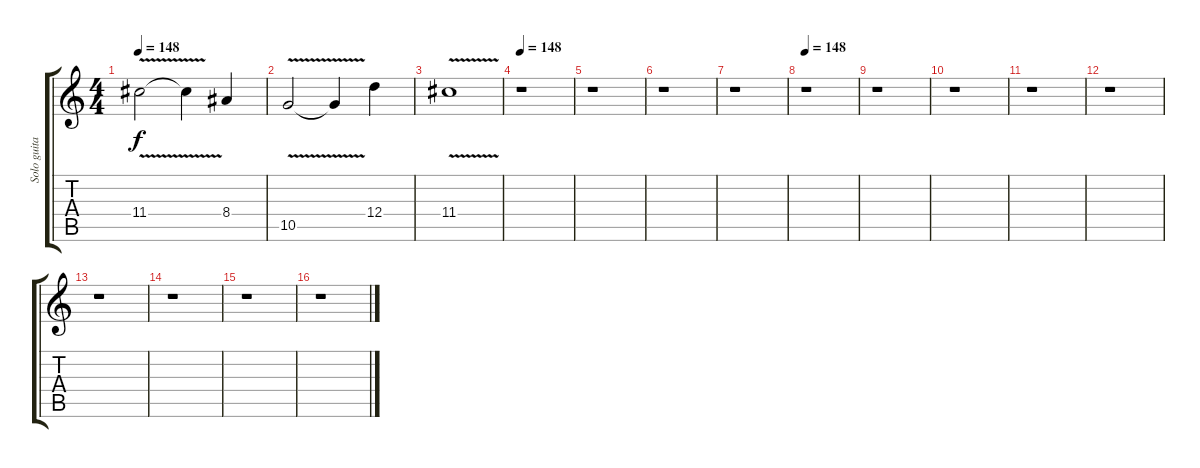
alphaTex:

\track ("Solo guitar 2" "Solo guita") {instrument distortionguitar}
\staff {score tabs}
\tuning (E4 B3 G3 D3 A2 E2) {hide}
\ts (4 4)
\tempo 148
\clef g2
\ks c
11.4{v}.2{dy f} 11.4{t}.4 8.4.4 |
10.5{v}.2 10.5{t}.4 12.4.4 |
11.4{v}.1 |
\tempo 148
r.1 |
r.1 |
r.1 |
r.1 |
\tempo 148
r.1 |
r.1 |
r.1 |
r.1 |
r.1 |
r.1 |
r.1 |
r.1 |
r.1
